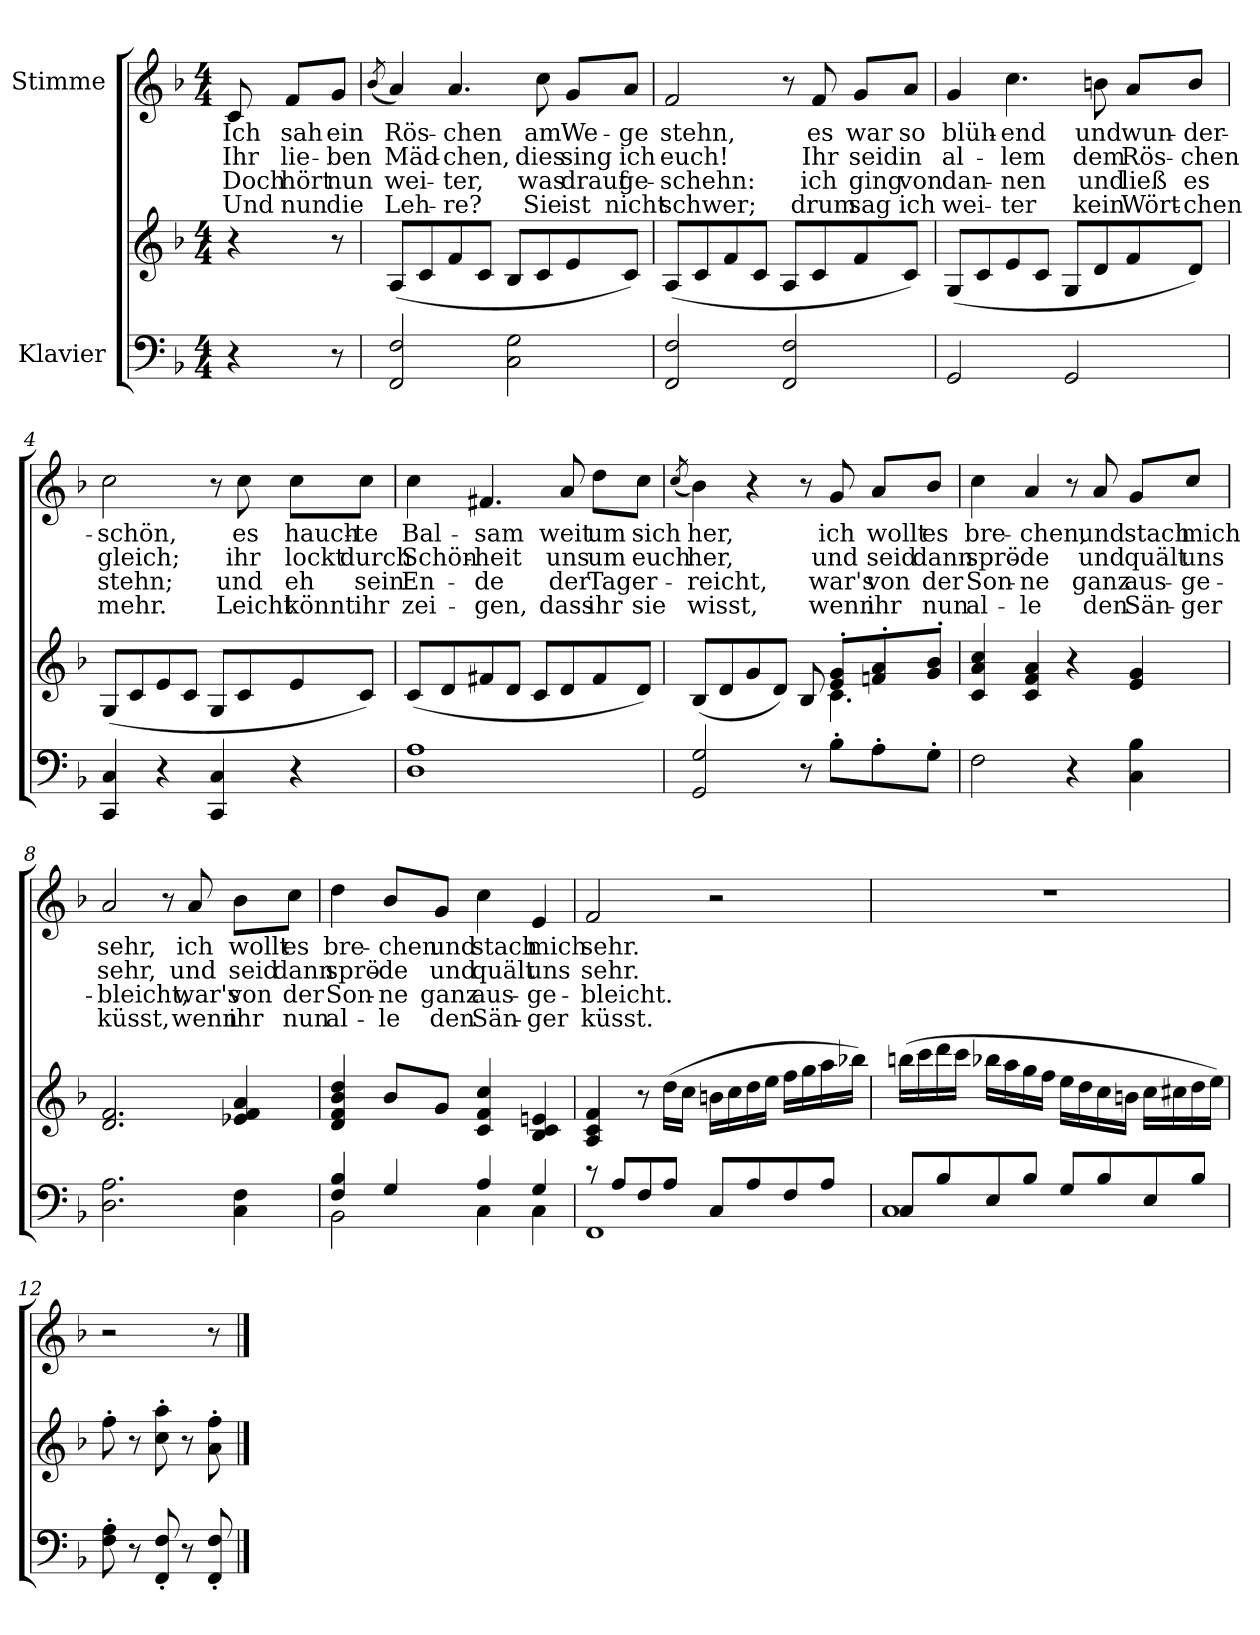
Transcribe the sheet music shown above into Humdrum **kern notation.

**kern	**kern	**kern	**text	**text	**text	**text
*part2	*part2	*part1	*part1	*part1	*part1	*part1
*staff3	*staff2	*staff1	*staff1	*staff1	*staff1	*staff1
*I"Klavier	*	*I"Stimme	*	*	*	*
*clefF4	*clefG2	*clefG2	*	*	*	*
*k[b-]	*k[b-]	*k[b-]	*	*	*	*
*M4/4	*M4/4	*M4/4	*	*	*	*
*MM85	*MM85	*MM85	*	*	*	*
=	=	=	=	=	=	=
4r	4r	8c/	Ich	Ihr	Doch	Und
.	.	8f/L	sah	lie-	hört	nun
8r	8r	8g/J	ein	-ben	nun	die
=1	=1	=1	=1	=1	=1	=1
.	.	(8qb-/	.	.	.	.
2FF/ 2F/	(8A/L	4a/)	Rös-	Mäd-	wei-	Leh-
.	8c/	.	.	.	.	.
.	8f/	4.a/	-chen	-chen,	-ter,	-re?
.	8c/J	.	.	.	.	.
2C\ 2G\	8B-/L	.	.	.	.	.
.	8c/	8cc\	am	dies	was	Sie
.	8e/	8g/L	We-	sing	drauf	ist
.	8c/J)	8a/J	-ge	ich	ge-	nicht
=2	=2	=2	=2	=2	=2	=2
2FF/ 2F/	(8A/L	2f/	stehn,	euch!	-schehn:	schwer;
.	8c/	.	.	.	.	.
.	8f/	.	.	.	.	.
.	8c/J	.	.	.	.	.
2FF/ 2F/	8A/L	8r	.	.	.	.
.	8c/	8f/	es	Ihr	ich	drum
.	8f/	8g/L	war	seid	ging	sag
.	8c/J)	8a/J	so	in	von	ich
=3	=3	=3	=3	=3	=3	=3
2GG/	(8G/L	4g/	blüh-	al-	dan-	wei-
.	8c/	.	.	.	.	.
.	8e/	4.cc\	-end	-lem	-nen	-ter
.	8c/J	.	.	.	.	.
2GG/	8G/L	.	.	.	.	.
.	8d/	8bn\	und	dem	und	kein
.	8f/	8a/L	wun-	Rös-	ließ	Wört-
.	8d/J)	8b/J	-der-	-chen	es	-chen
!!LO:LB:g=z
=4	=4	=4	=4	=4	=4	=4
4CC/ 4C/	(8G/L	2cc\	-schön,	gleich;	stehn;	mehr.
.	8c/	.	.	.	.	.
4r	8e/	.	.	.	.	.
.	8c/J	.	.	.	.	.
4CC/ 4C/	8G/L	8r	.	.	.	.
.	8c/	8cc\	es	ihr	und	Leicht
4r	8e/	8cc\L	hauch-	lockt	eh	könnt
.	8c/J)	8cc\J	-te	durch	sein	ihr
=5	=5	=5	=5	=5	=5	=5
1D 1A	(8c/L	4cc\	Bal-	Schön-	En-	zei-
.	8d/	.	.	.	.	.
.	8f#X/	4.f#X/	-sam	-heit	-de	-gen,
.	8d/J	.	.	.	.	.
.	8c/L	.	.	.	.	.
.	8d/	8a/	weit	uns	der	dass
.	8f#/	8dd\L	um	um	Tag	ihr
.	8d/J)	8cc\J	sich	euch	er-	sie
=6	=6	=6	=6	=6	=6	=6
.	.	(8qcc/	.	.	.	.
*	*^	*	*	*	*	*
2GG/ 2G/	(8B-/L	8ryy	4b-\)	her,	her,	-reicht,	wisst,
*	*v	*v	*	*	*	*	*
.	8d/	.	.	.	.	.
.	8g/	4r	.	.	.	.
.	8d/J)	.	.	.	.	.
8r	8B-/	8r	.	.	.	.
*	*^	*	*	*	*	*
8B-'\L	8e/' 8g/'L	4.c\	8g/	ich	und	war's	wenn
8A'\	8fn/' 8a/'	.	8a/L	wollt	seid	von	ihr
8G'\J	8g/' 8b-/'J	.	8b-/J	es	dann	der	nun
*	*v	*v	*	*	*	*	*
!!LO:LB:g=z
=7	=7	=7	=7	=7	=7	=7
2F\	4c/ 4a/ 4cc/	4cc\	bre-	sprö-	Son-	al-
.	4c/ 4f/ 4a/	4a/	-chen,	-de	-ne	-le
4r	4r	8r	.	.	.	.
.	.	8a/	und	und	ganz	den
4C\ 4B-\	4e/ 4g/	8g/L	stach	quält	aus-	Sän-
.	.	8cc/J	mich	uns	-ge-	-ger
=8	=8	=8	=8	=8	=8	=8
2.D\ 2.A\	2.d/ 2.f/	2a/	sehr,	sehr,	-bleicht,	küsst,
.	.	8r	.	.	.	.
.	.	8a/	ich	und	war's	wenn
4C\ 4F\	4e-X/ 4f/ 4a/	8b-\L	wollt	seid	von	ihr
.	.	8cc\J	es	dann	der	nun
=9	=9	=9	=9	=9	=9	=9
*^	*	*	*	*	*	*
4F/ 4B-/	2BB-\	4d/ 4f/ 4b-/ 4dd/	4dd\	bre-	sprö-	Son-	al-
4G/	.	8b-/L	8b-/L	-chen	-de	-ne	-le
.	.	8g/J	8g/J	und	und	ganz	den
4A/	4C\	4c/ 4f/ 4cc/	4cc\	stach	quält	aus-	Sän-
4G/	4C\	4B-/ 4c/ 4en/	4e/	mich	uns	-ge-	-ger
!!LO:LB:g=z
=10	=10	=10	=10	=10	=10	=10	=10
8r	1FF	4A/ 4c/ 4f/	2f/	sehr.	sehr.	-bleicht.	küsst.
8A/L	.	.	.	.	.	.	.
8F/	.	8r	.	.	.	.	.
8A/J	.	(16dd\LL	.	.	.	.	.
.	.	16cc\JJ	.	.	.	.	.
8C/L	.	16bn\LL	2r	.	.	.	.
.	.	16cc\	.	.	.	.	.
8A/	.	16dd\	.	.	.	.	.
.	.	16ee\JJ	.	.	.	.	.
8F/	.	16ff\LL	.	.	.	.	.
.	.	16gg\	.	.	.	.	.
8A/J	.	16aa\	.	.	.	.	.
.	.	16bb-X\JJ)	.	.	.	.	.
=11	=11	=11	=11	=11	=11	=11	=11
8C/L	1C	(16bbn\LL	1r	.	.	.	.
.	.	16ccc\	.	.	.	.	.
8B-/	.	16ddd\	.	.	.	.	.
.	.	16ccc\JJ	.	.	.	.	.
8E/	.	16bb-X\LL	.	.	.	.	.
.	.	16aa\	.	.	.	.	.
8B-/J	.	16gg\	.	.	.	.	.
.	.	16ff\JJ	.	.	.	.	.
8G/L	.	16ee\LL	.	.	.	.	.
.	.	16dd\	.	.	.	.	.
8B-/	.	16cc\	.	.	.	.	.
.	.	16bn\JJ	.	.	.	.	.
8E/	.	16cc\LL	.	.	.	.	.
.	.	16cc#X\	.	.	.	.	.
8B-/J	.	16dd\	.	.	.	.	.
.	.	16ee\JJ)	.	.	.	.	.
*v	*v	*	*	*	*	*	*
=12	=12	=12	=12	=12	=12	=12
8F\' 8A\'	8ff'\	2r	.	.	.	.
8r	8r	.	.	.	.	.
8FF/' 8F/'	8cc\' 8aa\'	.	.	.	.	.
8r	8r	.	.	.	.	.
8FF/' 8F/'	8a\' 8ff\'	8r	.	.	.	.
==	==	==	==	==	==	==
*-	*-	*-	*-	*-	*-	*-
